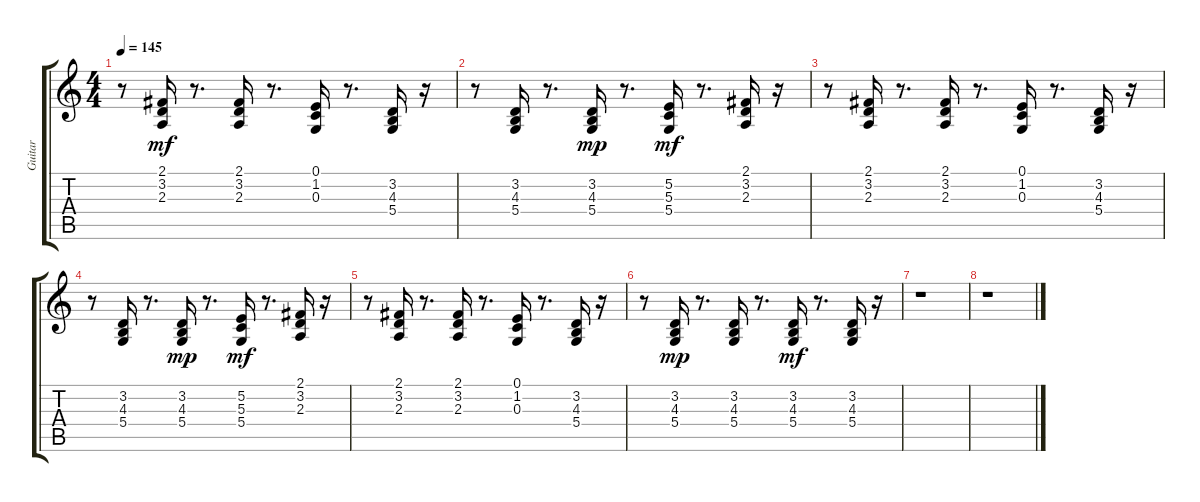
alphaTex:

\track ("Guitar" "Guitar") {instrument clavinet}
\staff {score tabs}
\tuning (E4 B3 G3 D3 A2 E2) {hide}
\ts (4 4)
\tempo 145
\clef g2
\ks c
r.8{dy mf} (2.1 3.2 2.3).16 r.8{d} (2.1 3.2 2.3).16 r.8{d} (0.1 1.2 0.3).16 r.8{d} (3.2 4.3 5.4).16 r.16 |
r.8 (3.2 4.3 5.4).16 r.8{d} (3.2 4.3 5.4).16{dy mp} r.8{d} (5.2 5.3 5.4).16{dy mf} r.8{d} (2.1 3.2 2.3).16 r.16 |
r.8 (2.1 3.2 2.3).16 r.8{d} (2.1 3.2 2.3).16 r.8{d} (0.1 1.2 0.3).16 r.8{d} (3.2 4.3 5.4).16 r.16 |
r.8 (3.2 4.3 5.4).16 r.8{d} (3.2 4.3 5.4).16{dy mp} r.8{d} (5.2 5.3 5.4).16{dy mf} r.8{d} (2.1 3.2 2.3).16 r.16 |
r.8 (2.1 3.2 2.3).16 r.8{d} (2.1 3.2 2.3).16 r.8{d} (0.1 1.2 0.3).16 r.8{d} (3.2 4.3 5.4).16 r.16 |
r.8 (3.2 4.3 5.4).16{dy mp} r.8{d} (3.2 4.3 5.4).16 r.8{d} (3.2 4.3 5.4).16{dy mf} r.8{d} (3.2 4.3 5.4).16 r.16 |
r.1 |
r.1
